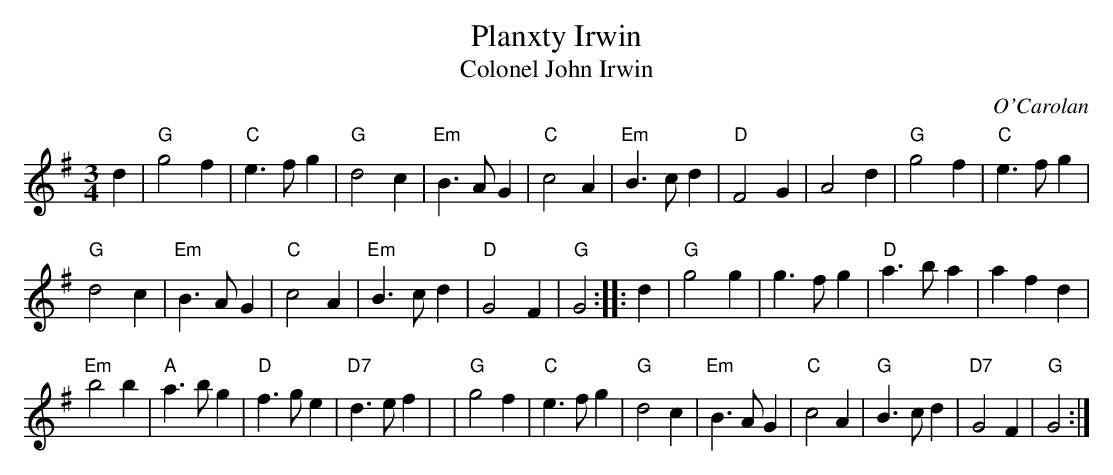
X:1
T: Planxty Irwin
T: Colonel John Irwin
C: O'Carolan
M: 3/4
L: 1/4
K: G
d \
| "G"g2f|"C"e>fg | "G"d2c|"Em"B>AG | "C"c2A|\
"Em"B>cd | "D"F2G|   A2d | "G"g2f|"C"e>fg |
 "G"d2c|"Em"B>AG | "C"c2A|"Em"B>cd | "D"G2F|\
"G"G2 :: d  | "G"g2g|  g>fg | "D"a>ba| afd |
 "Em"b2b |"A"a>bg | "D"f>ge|"D7"d>ef |\
| "G"g2f|"C"e>fg | "G"d2c|"Em"B>AG | "C"c2A|"G"B>cd  | "D7"G2F | "G"G2 :|
